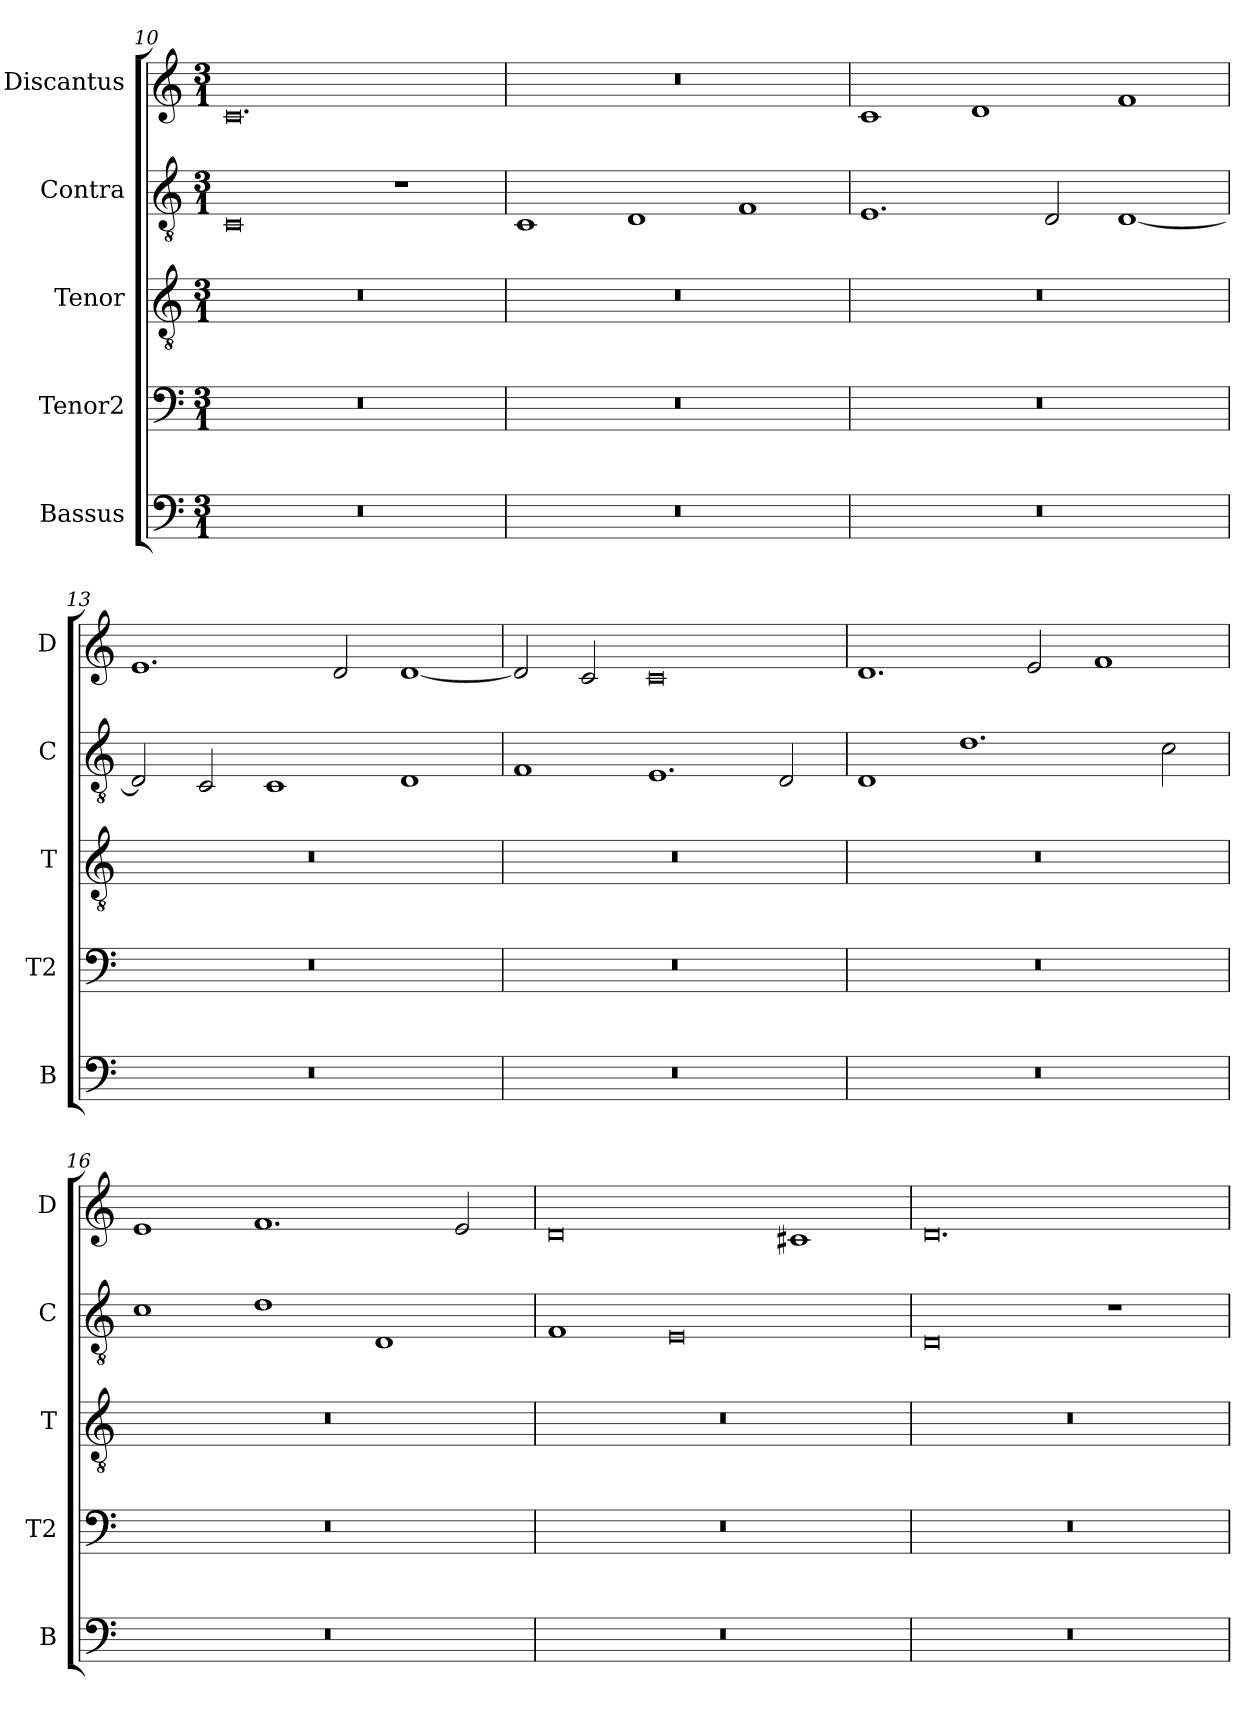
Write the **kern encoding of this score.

**kern	**kern	**kern	**kern	**kern
*part5	*part4	*part3	*part2	*part1
*staff5	*staff4	*staff3	*staff2	*staff1
*I"Bassus	*I"Tenor2	*I"Tenor	*I"Contra	*I"Discantus
*I'B	*I'T2	*I'T	*I'C	*I'D
*clefF4	*clefF4	*clefGv2	*clefGv2	*clefG2
*k[]	*k[]	*k[]	*k[]	*k[]
*M3/1	*M3/1	*M3/1	*M3/1	*M3/1
=10	=10	=10	=10	=10
0.r	0.r	0.r	0C	0.c
.	.	.	1r	.
=11	=11	=11	=11	=11
0.r	0.r	0.r	1C	0.r
.	.	.	1D	.
.	.	.	1F	.
=12	=12	=12	=12	=12
0.r	0.r	0.r	1.E	1c
.	.	.	.	1d
.	.	.	2D/	.
.	.	.	[1D	1f
=13	=13	=13	=13	=13
0.r	0.r	0.r	2D/]	1.e
.	.	.	2C/	.
.	.	.	1C	.
.	.	.	.	2d/
.	.	.	1D	[1d
=14	=14	=14	=14	=14
0.r	0.r	0.r	1F	2d/]
.	.	.	.	2c/
.	.	.	1.E	0c
.	.	.	2D/	.
=15	=15	=15	=15	=15
0.r	0.r	0.r	1D	1.d
.	.	.	1.d	.
.	.	.	.	2e/
.	.	.	.	1f
.	.	.	2c\	.
=16	=16	=16	=16	=16
0.r	0.r	0.r	1c	1e
.	.	.	1d	1.f
.	.	.	1D	.
.	.	.	.	2e/
=17	=17	=17	=17	=17
0.r	0.r	0.r	1F	0d
.	.	.	0E	.
.	.	.	.	1c#X
=18	=18	=18	=18	=18
0.r	0.r	0.r	0D	0.d
.	.	.	1r	.
=	=	=	=	=
*-	*-	*-	*-	*-
